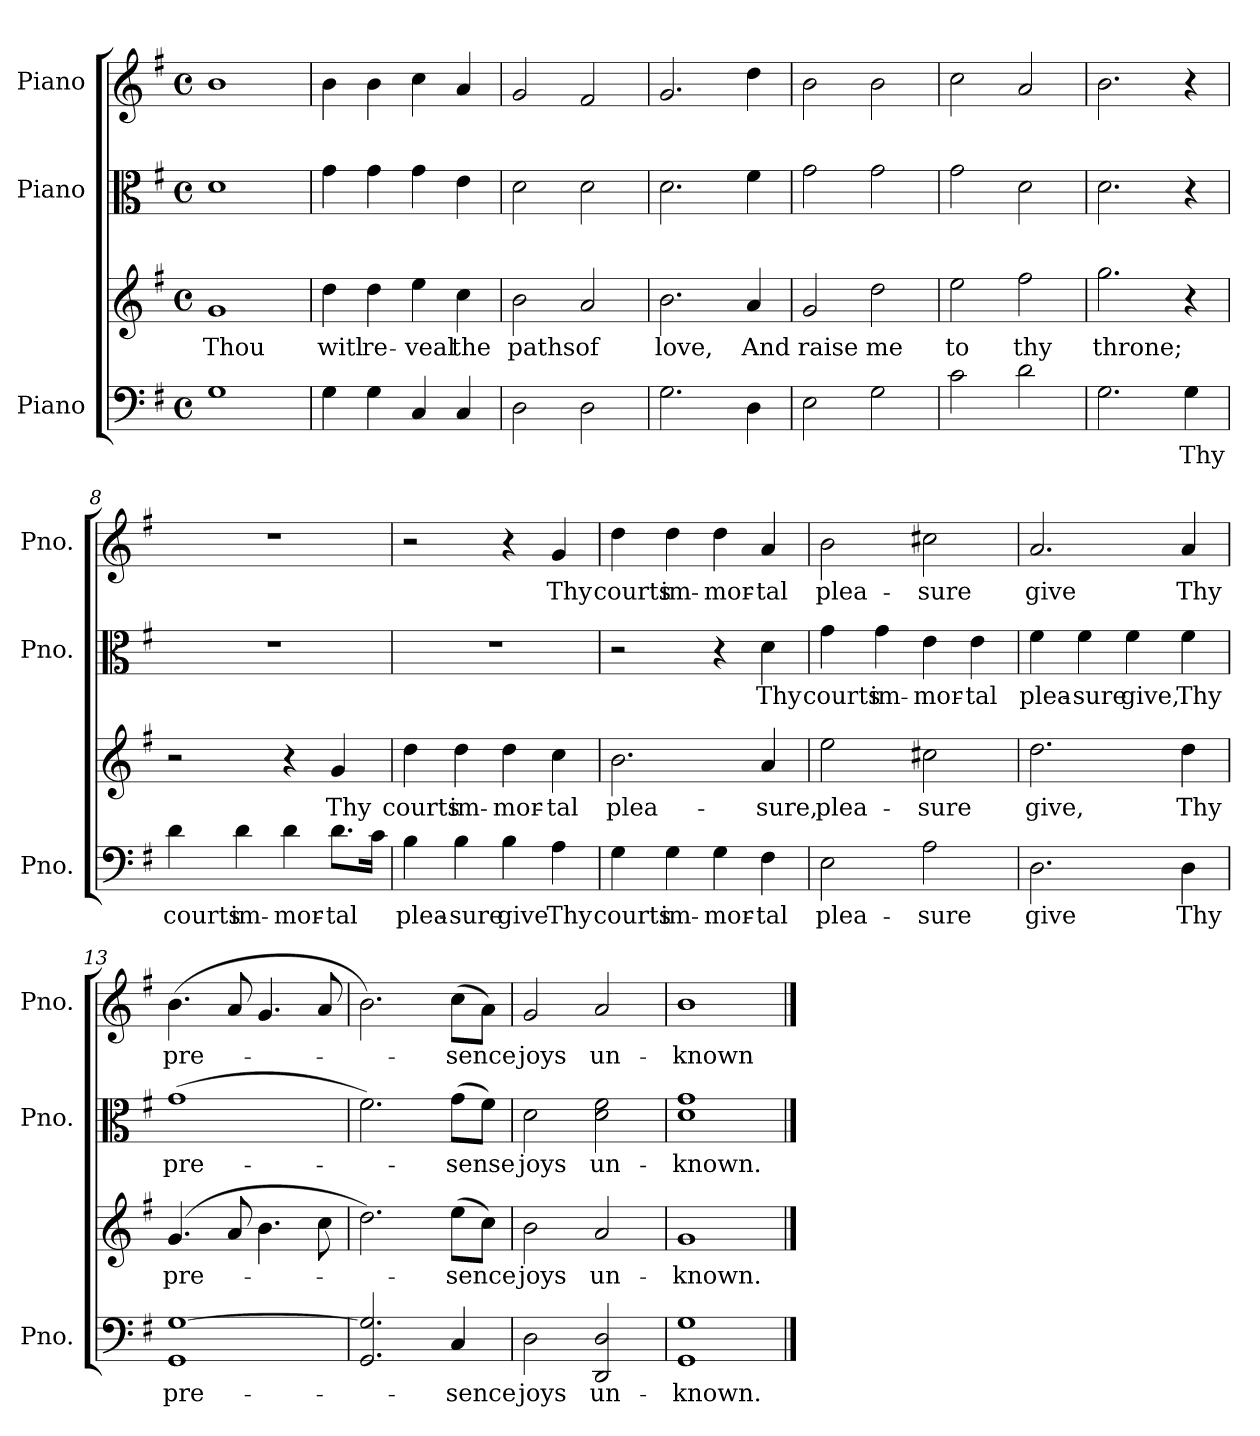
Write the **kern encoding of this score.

**kern	**text	**kern	**text	**kern	**text	**kern	**text
*part3	*part3	*part3	*part3	*part2	*part2	*part1	*part1
*staff4	*staff4	*staff3	*staff3	*staff2	*staff2	*staff1	*staff1
*I"Piano	*	*	*	*I"Piano	*	*I"Piano	*
*I'Pno.	*	*	*	*I'Pno.	*	*I'Pno.	*
*clefF4	*	*clefG2	*	*clefC3	*	*clefG2	*
*k[f#]	*	*k[f#]	*	*k[f#]	*	*k[f#]	*
*M4/4	*	*M4/4	*	*M4/4	*	*M4/4	*
*met(c)	*	*met(c)	*	*met(c)	*	*met(c)	*
*MM132	*	*MM132	*	*MM132	*	*MM132	*
=1	=1	=1	=1	=1	=1	=1	=1
!	!	!	!LO:LY:b	!	!	!	!
1G	.	1g	Thou	1d	.	1b	.
=2	=2	=2	=2	=2	=2	=2	=2
!	!	!	!LO:LY:b	!	!	!	!
4G\	.	4dd\	witl	4g\	.	4b\	.
!	!	!	!LO:LY:b	!	!	!	!
4G\	.	4dd\	re-	4g\	.	4b\	.
!	!	!	!LO:LY:b	!	!	!	!
4C/	.	4ee\	-veal	4g\	.	4cc\	.
!	!	!	!LO:LY:b	!	!	!	!
4C/	.	4cc\	the	4e\	.	4a/	.
=3	=3	=3	=3	=3	=3	=3	=3
!	!	!	!LO:LY:b	!	!	!	!
2D\	.	2b\	paths	2d\	.	2g/	.
!	!	!	!LO:LY:b	!	!	!	!
2D\	.	2a/	of	2d\	.	2f#/	.
=4	=4	=4	=4	=4	=4	=4	=4
!	!	!	!LO:LY:b	!	!	!	!
2.G\	.	2.b\	love,	2.d\	.	2.g/	.
!	!	!	!LO:LY:b	!	!	!	!
4D\	.	4a/	And	4f#\	.	4dd\	.
=5	=5	=5	=5	=5	=5	=5	=5
!	!	!	!LO:LY:b	!	!	!	!
2E\	.	2g/	raise	2g\	.	2b\	.
!	!	!	!LO:LY:b	!	!	!	!
2G\	.	2dd\	me	2g\	.	2b\	.
=6	=6	=6	=6	=6	=6	=6	=6
!	!	!	!LO:LY:b	!	!	!	!
2c\	.	2ee\	to	2g\	.	2cc\	.
!	!	!	!LO:LY:b	!	!	!	!
2d\	.	2ff#\	thy	2d\	.	2a/	.
=7	=7	=7	=7	=7	=7	=7	=7
!	!	!	!LO:LY:b	!	!	!	!
2.G\	.	2.gg\	throne;	2.d\	.	2.b\	.
!	!LO:LY:b	!	!	!	!	!	!
4G\	Thy	4r	.	4r	.	4r	.
!!LO:LB:g=z
=8	=8	=8	=8	=8	=8	=8	=8
!	!LO:LY:b	!	!	!	!	!	!
4d\	courts	2r	.	1r	.	1r	.
!	!LO:LY:b	!	!	!	!	!	!
4d\	im-	.	.	.	.	.	.
!	!LO:LY:b	!	!	!	!	!	!
4d\	-mor-	4r	.	.	.	.	.
!	!LO:LY:b	!	!LO:LY:b	!	!	!	!
8.d\L	-tal	4g/	Thy	.	.	.	.
16c\Jk	.	.	.	.	.	.	.
=9	=9	=9	=9	=9	=9	=9	=9
!	!LO:LY:b	!	!LO:LY:b	!	!	!	!
4B\	plea-	4dd\	courts	1r	.	2r	.
!	!LO:LY:b	!	!LO:LY:b	!	!	!	!
4B\	-sure	4dd\	im-	.	.	.	.
!	!LO:LY:b	!	!LO:LY:b	!	!	!	!
4B\	give	4dd\	-mor-	.	.	4r	.
!	!LO:LY:b	!	!LO:LY:b	!	!	!	!LO:LY:b
4A\	Thy	4cc\	-tal	.	.	4g/	Thy
=10	=10	=10	=10	=10	=10	=10	=10
!	!LO:LY:b	!	!LO:LY:b	!	!	!	!LO:LY:b
4G\	courts	2.b\	plea-	2r	.	4dd\	courts
!	!LO:LY:b	!	!	!	!	!	!LO:LY:b
4G\	im-	.	.	.	.	4dd\	im-
!	!LO:LY:b	!	!	!	!	!	!LO:LY:b
4G\	-mor-	.	.	4r	.	4dd\	-mor-
!	!LO:LY:b	!	!LO:LY:b	!	!LO:LY:b	!	!LO:LY:b
4F#\	-tal	4a/	-sure,	4d\	Thy	4a/	-tal
=11	=11	=11	=11	=11	=11	=11	=11
!	!LO:LY:b	!	!LO:LY:b	!	!LO:LY:b	!	!LO:LY:b
2E\	plea-	2ee\	plea-	4g\	courts	2b\	plea-
!	!	!	!	!	!LO:LY:b	!	!
.	.	.	.	4g\	im-	.	.
!	!LO:LY:b	!	!LO:LY:b	!	!LO:LY:b	!	!LO:LY:b
2A\	-sure	2cc#X\	-sure	4e\	-mor-	2cc#X\	-sure
!	!	!	!	!	!LO:LY:b	!	!
.	.	.	.	4e\	-tal	.	.
!!LO:LB:g=z
=12	=12	=12	=12	=12	=12	=12	=12
!	!LO:LY:b	!	!LO:LY:b	!	!LO:LY:b	!	!LO:LY:b
2.D\	give	2.dd\	give,	4f#\	plea-	2.a/	give
!	!	!	!	!	!LO:LY:b	!	!
.	.	.	.	4f#\	-sure	.	.
!	!	!	!	!	!LO:LY:b	!	!
.	.	.	.	4f#\	give,	.	.
!	!LO:LY:b	!	!LO:LY:b	!	!LO:LY:b	!	!LO:LY:b
4D\	Thy	4dd\	Thy	4f#\	Thy	4a/	Thy
=13	=13	=13	=13	=13	=13	=13	=13
!	!LO:LY:b	!	!LO:LY:b	!	!LO:LY:b	!	!LO:LY:b
1GG [1G	pre-	(>4.g/	pre-	(>1g	pre-	(>4.b\	pre-
.	.	8a/	.	.	.	8a/	.
.	.	4.b\	.	.	.	4.g/	.
.	.	8cc\	.	.	.	8a/	.
=14	=14	=14	=14	=14	=14	=14	=14
2.GG/ 2.G/]	.	2.dd\)	.	2.f#\)	.	2.b\)	.
!	!LO:LY:b	!	!LO:LY:b	!	!LO:LY:b	!	!LO:LY:b
4C/	-sence	(>8ee\L	-sence	(>8g\L	-sense	(>8cc\L	-sence
.	.	8cc\J)	.	8f#\J)	.	8a\J)	.
=15	=15	=15	=15	=15	=15	=15	=15
!	!LO:LY:b	!	!LO:LY:b	!	!LO:LY:b	!	!LO:LY:b
2D\	joys	2b\	joys	2d\	joys	2g/	joys
!	!LO:LY:b	!	!LO:LY:b	!	!LO:LY:b	!	!LO:LY:b
2DD/ 2D/	un-	2a/	un-	2d\ 2f#\	un-	2a/	un-
=16	=16	=16	=16	=16	=16	=16	=16
!	!LO:LY:b	!	!LO:LY:b	!	!LO:LY:b	!	!LO:LY:b
1GG 1G	-known.	1g	-known.	1d 1g	-known.	1b	-known
==	==	==	==	==	==	==	==
*-	*-	*-	*-	*-	*-	*-	*-
